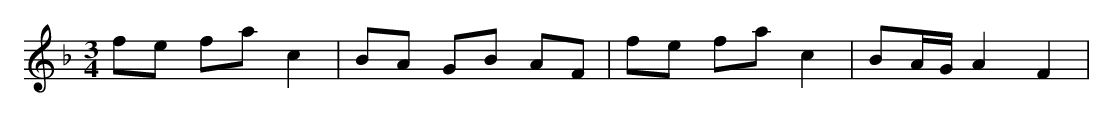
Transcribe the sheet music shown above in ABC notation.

X:1
M: 3/4
L: 1/16
K: F
f2e2 f2a2 c4 | B2A2 G2B2 A2F2 | f2e2 f2a2 c4 | B2AG A4 F4 |
